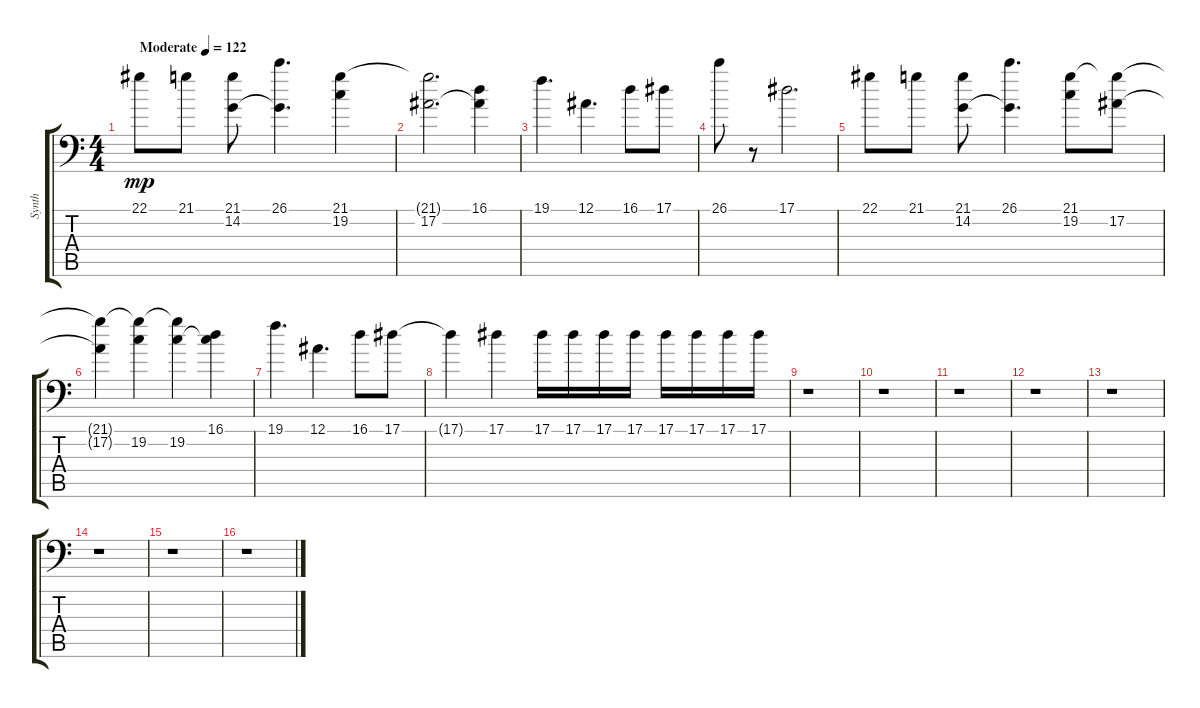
\track ("Synth" "Synth") {instrument brightacousticpiano}
\staff {score tabs}
\tuning (Bb3 F3 Db3 Ab2 Eb2 Ab1) {hide}
\ts (4 4)
\tempo (122 "Moderate")
\clef f4
\ks c
22.1.8{dy mp instrument brightacousticpiano} 21.1.8 (21.1 14.2).8 (26.1 14.2{t}).4{d} (21.1 19.2).4 |
(21.1{t} 17.2).2{d} (16.1 17.2{t}).4 |
19.1.4{d} 12.1.4{d} 16.1.8 17.1.8 |
26.1.8 r.8 17.1.2{d} |
22.1.8 21.1.8 (21.1 14.2).8 (26.1 14.2{t}).4{d} (21.1 19.2).8 (21.1{t} 17.2).8 |
(21.1{t} 17.2{t}).4 (21.1{t} 19.2).4 (21.1{t} 19.2).4 (16.1 19.2{t}).4 |
19.1.4{d} 12.1.4{d} 16.1.8 17.1.8 |
17.1{t}.4 17.1.4 17.1.16 17.1.16 17.1.16 17.1.16 17.1.16 17.1.16 17.1.16 17.1.16 |
r.1 |
r.1 |
r.1 |
r.1 |
r.1 |
r.1 |
r.1 |
r.1
